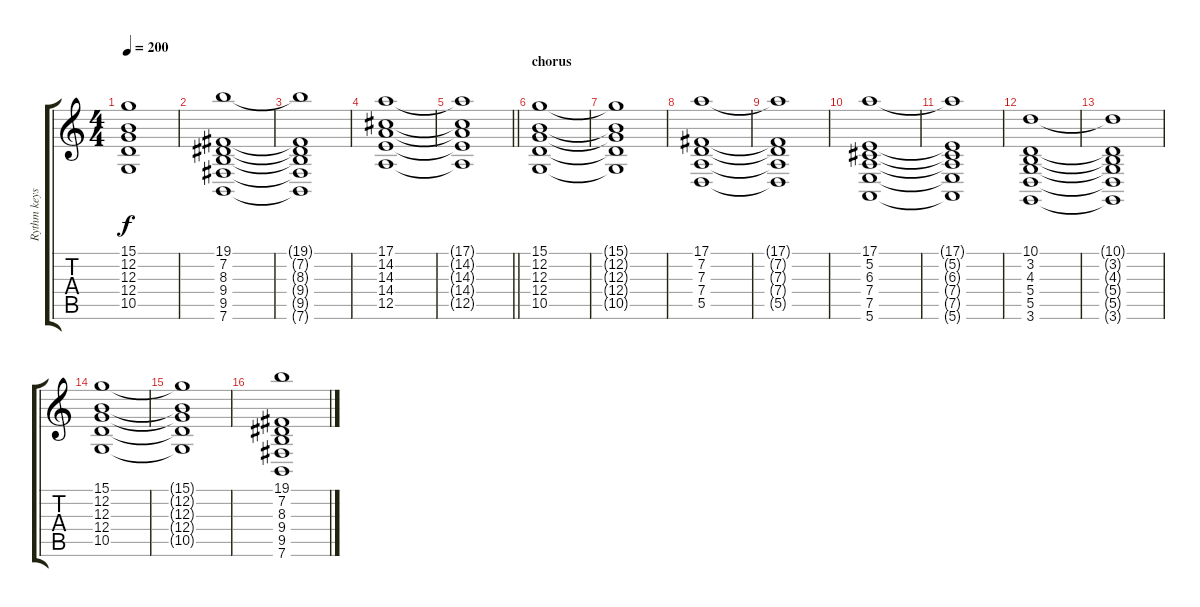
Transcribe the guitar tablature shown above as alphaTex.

\track ("Rythm keys, vadim" "Rythm keys") {instrument stringensemble2}
\staff {score tabs}
\tuning (E4 B3 G3 D3 A2 E2) {hide}
\ts (4 4)
\tempo 200
\clef g2
\ks c
(15.1{t} 12.2{t} 12.3{t} 12.4{t} 10.5{t}).1{dy f} |
(19.1 7.2 8.3 9.4 9.5 7.6).1 |
(19.1{t} 7.2{t} 8.3{t} 9.4{t} 9.5{t} 7.6{t}).1 |
(17.1 14.2 14.3 14.4 12.5).1 |
\barLineRight lightlight
(17.1{t} 14.2{t} 14.3{t} 14.4{t} 12.5{t}).1 |
\section ("" "chorus")
(15.1 12.2 12.3 12.4 10.5).1 |
(15.1{t} 12.2{t} 12.3{t} 12.4{t} 10.5{t}).1 |
(17.1 7.2 7.3 7.4 5.5).1 |
(17.1{t} 7.2{t} 7.3{t} 7.4{t} 5.5{t}).1 |
(17.1 5.2 6.3 7.4 7.5 5.6).1 |
(17.1{t} 5.2{t} 6.3{t} 7.4{t} 7.5{t} 5.6{t}).1 |
(10.1 3.2 4.3 5.4 5.5 3.6).1 |
(10.1{t} 3.2{t} 4.3{t} 5.4{t} 5.5{t} 3.6{t}).1 |
(15.1 12.2 12.3 12.4 10.5).1 |
(15.1{t} 12.2{t} 12.3{t} 12.4{t} 10.5{t}).1 |
(19.1 7.2 8.3 9.4 9.5 7.6).1
